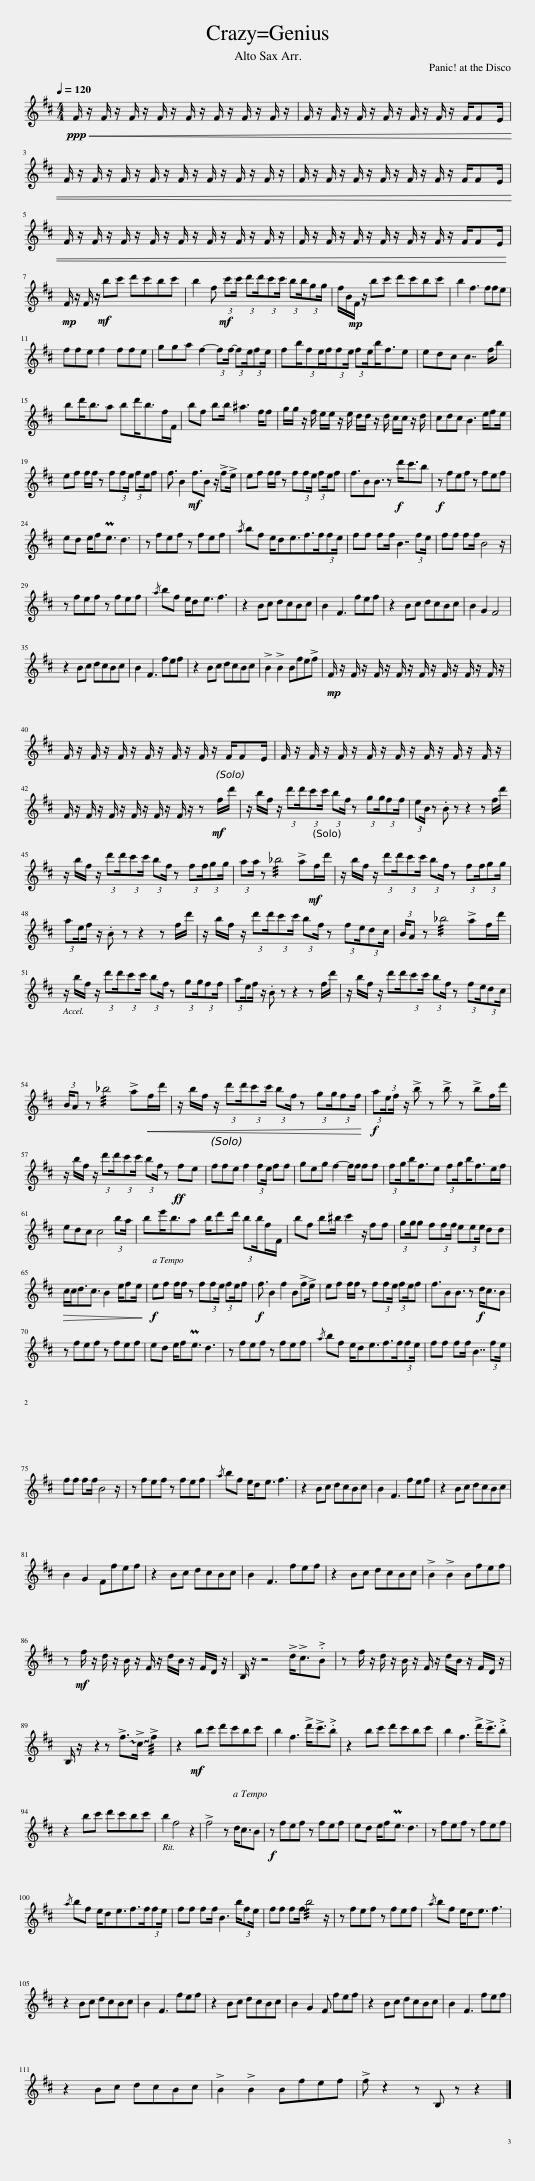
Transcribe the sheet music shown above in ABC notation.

X:1
L:1/8
Q:1/4=120
M:4/4
I:linebreak $
K:none
V:1 treble transpose=-9
V:1
[K:D]!ppp! F/!<(! z/ F/ z/ F/ z/ F/ z/ F/ z/ F/ z/ F/ z/ F/ z/ | F/ z/ F/ z/ F/ z/ F/ z/ F/ z/ F/ z/ F/FE/ |$ F/ z/ F/ z/ F/ z/ F/ z/ F/ z/ F/ z/ F/ z/ F/ z/ | F/ z/ F/ z/ F/ z/ F/ z/ F/ z/ F/ z/ F/FE/ |$ F/ z/ F/ z/ F/ z/ F/ z/ F/ z/ F/ z/ F/ z/ F/ z/ | %5
 F/ z/ F/ z/ F/ z/ F/ z/ F/ z/ F/ z/ F/FE/!<)! |$!mp! F/ z/ F/ z/!mf! bc' d'c'bc' | b2 f!mf! (3:2:2c'c'/ (3:2:2d'd'/(3:2:2c'c'/ (3:2:2bb/(3:2:2gg/ | f/B/!mp!F/ z/ bc' d'c'bc' | b2 f3 ffe |$ %10
 ffe f2 ffe | gga f2- (3:2:2ff/- (3:2:2fe/(3:2:2fe/ | fb/(3:2:2fe/f/(3:2:2fe/ (3:2:2fe/b<fe | edc c7/2 f/b |$ bd'<ba bd'<bf/F/ | %15
 bf bb/ ^a3 f/f | g/g/ z/ f/ e/e/ z/ e/ d/d/ z/ d/ c/c/ z/ d/ | cdc B3 e/fe/ |$ ef f/f/ z f(3:2:2fe/ (3:2:2fe/f | f3/2 B2!mf! f3/2B z/ !>!f!>!e/ | %20
 ef f/f/ z f(3:2:2fe/ (3:2:2fe/f | f3/2BB3/2 z!f! d'<c'b |!f! z fef z fef |$ ed e/fPe3/2 d3 | z fef z fef | %25
{/a} bf e/de3/2f>f(3:2:2fe/ | ff ff/ B7/2 (3:2:2fe/ | ff ff/ B4 z/ |$ z fef z fef |{/a} bf e/de3/2 f3 | %30
 z2 Bc dcBc | B2 F3 fef | z2 Bc dcBc | B2 G2 F4 |$ z2 Bc dcBc | %35
 B2 F3 fef | z2 Bc dcBc | !>!B2 !>!B2 Bfe!>!f |!mp! F/ z/ F/ z/ F/ z/ F/ z/ F/ z/ F/ z/ F/ z/ F/ z/ |$ F/ z/ F/ z/ F/ z/ F/ z/ F/ z/ F/ z/ F/FE/ | %40
 F/ z/ F/ z/ F/ z/ F/ z/ F/ z/ F/ z/ F/ z/ F/ z/ |$ F/ z/ F/ z/ F/ z/ F/ z/ F/ z/ F/ z/ z!mf! f/d'/ | z/ b/f/ z/ (3:2:2d'd'/(3:2:2c'c'/ (3:2:2bf/ z (3:2:2gg/(3:2:2ff/ | (3:2:2eB/ z .B z z2 z f/d'/ |$ z/ b/f/ z/ (3:2:2d'd'/(3:2:2c'c'/ (3:2:2bf/ z (3:2:2ff/(3:2:2gg/ | %45
 (3:2:2aa/ z !///!_b4 !>!a!mf!f/d'/ | z/ b/f/ z/ (3:2:2d'd'/(3:2:2c'c'/ (3:2:2bf/ z (3:2:2ff/(3:2:2gg/ |$ (3:2:2ae/f/ z/ .B z z2 z f/d'/ | z/ b/f/ z/ (3:2:2d'd'/(3:2:2c'c'/ (3:2:2bf/ z (3:2:2fe/(3:2:2dc/ | (3:2:2B/A z !///!_b4 !>!af/d'/ |$ %50
 z/ b/f/ z/ (3:2:2d'd'/(3:2:2c'c'/ (3:2:2bf/ z (3:2:2gg/(3:2:2ff/ | (3:2:2ae/f/ z/ .B z z2 z f/d'/ | z/ b/f/ z/ (3:2:2d'd'/(3:2:2c'c'/ (3:2:2bf/ z (3:2:2fe/(3:2:2dc/ |$ (3:2:2B/A z !///!_b4 !>!a!<(!f/d'/ | z/ b/f/ z/ (3:2:2d'd'/(3:2:2c'c'/ (3:2:2bf/ z (3:2:2gg/(3:2:2ff/!<)! | %55
!f! (3:2:2ae/f/ z/ !>!b z !>!b z !>!bf/d'/ |$ z/ b/f/ z/ (3:2:2d'd'/(3:2:2c'c'/ (3:2:2bf/ z!ff! fe | ffe f2 (3:2:2fe/ ff | geg f2- f/f/ ff | (3:2:2fg/b<fe (3:2:2fg/b<fe/f/ |$ %60
 edc c4 (3:2:2ba/ | be'<ba b/d'd'/ (3:2:2bb/f/F/ | bf b^b/ c'2 z/ ff | (3:2:2gg/g f(3:2:2ff/ e(3:2:2ee/ dd |$!>(! c/c<dc3/2 B2 e/fe/!>)! | %65
!f! ef f/f/ z f(3:2:2fe/ (3:2:2fe/f |!f! f3/2 B2 f2 B!>!f!>!e/ | ef f/f/ z f(3:2:2fe/ (3:2:2fe/f | f3/2BB3/2 z!f! d<cB |$ z fef z fef | %70
 ed e/fPe3/2 d3 | z fef z fef |{/a} bf e/de3/2f>f(3:2:2fe/ | ff ff/ B7/2 (3:2:2fe/ |$ ff ff/ B4 z/ | %75
 z fef z fef |{/a} bf e/de3/2 f3 | z2 Bc dcBc | B2 F3 fef | z2 Bc dcBc |$ %80
 B2 G2 Ffef | z2 Bc dcBc | B2 F3 fef | z2 Bc dcBc | !>!B2 !>!B2 Bfef |$ %85
 z!mf! f/ z/ d/ z/ B/ z/ F/ z/ d/B/ z/ F/D/ z/ | B,/ z/ z4 !>!d<!>!c.B | z f/ z/ d/ z/ B/ z/ F/ z/ d/B/ z/ F/D/ z/ |$ B,/ z/ z2 z !~(!!>!f>!~(!!>!c !~)!!///!!>!f2 | z2!mf! bc' d'c'bc' | %90
 b2 f3 !>!d'<!>!c'.b | z2 bc' d'c'bc' | b2 f3 !>!d'<!>!c'.b |$ z2 bc' d'c'bc' | b2 f4 z2 | %95
 !>!f4 z d<cB |!f! z fef z fef | ed e/fPe3/2 d3 | z fef z fef |${/a} bf e/de3/2f>f(3:2:2fe/ | %100
 ff ff/ B3 b/(3:2:2fe/ | ff ff/ !///!b4 z/ | z fef z fef |{/a} bf e/de3/2 f3 |$ z2 Bc dcBc | %105
 B2 F3 fef | z2 Bc dcBc | B2 G2 F fef | z2 Bc dcBc | B2 F3 fef |$ %110
 z2 Bc dcBc | !>!B2 !>!B2 Bfef | !>!f z2 z B, z z2 |] %113
